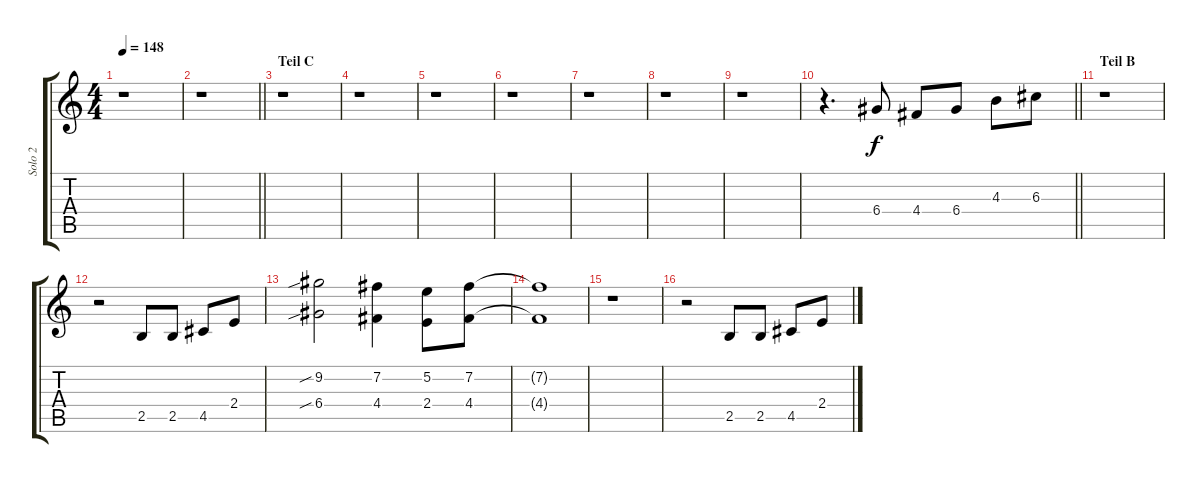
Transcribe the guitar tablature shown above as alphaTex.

\track ("Solo 2" "Solo 2") {instrument acousticguitarsteel}
\staff {score tabs}
\tuning (E4 B3 G3 D3 A2 E2) {hide}
\ts (4 4)
\tempo 148
\clef g2
\ks c
r.1{dy f} |
\barLineRight lightlight
r.1 |
\section ("" "Teil C")
r.1 |
r.1 |
r.1 |
r.1 |
r.1 |
r.1 |
r.1 |
\barLineRight lightlight
r.4{d} 6.4.8 4.4.8 6.4.8 4.3.8 6.3.8 |
\section ("" "Teil B")
r.1 |
r.2 2.5.8 2.5.8 4.5.8 2.4.8 |
(9.2{sib} 6.4{sib}).2 (7.2 4.4).4 (5.2 2.4).8 (7.2 4.4).8 |
(7.2{t} 4.4{t}).1 |
r.1 |
r.2 2.5.8 2.5.8 4.5.8 2.4.8
